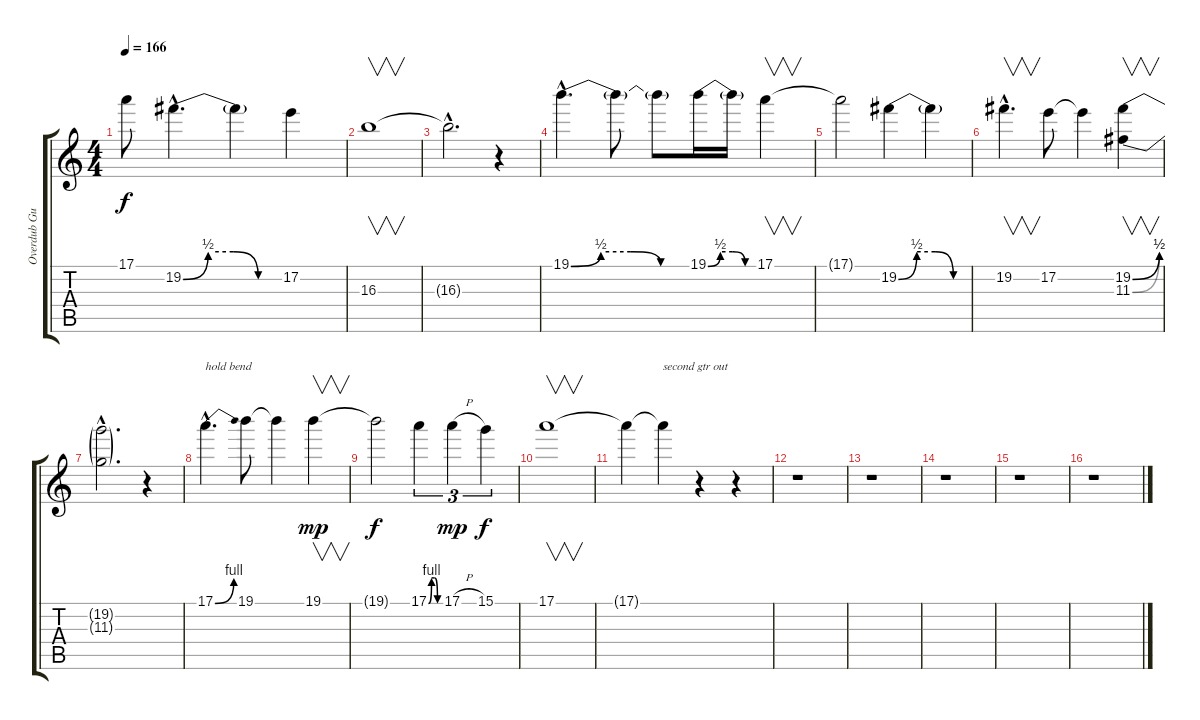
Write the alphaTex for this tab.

\track ("Overdub Guitar" "Overdub Gu") {instrument distortionguitar}
\staff {score tabs}
\tuning (E4 B3 G3 D3 A2 E2) {hide}
\ts (4 4)
\tempo 166
\clef g2
\ks c
17.1{t}.8{dy f} 19.2{be (custom 0 0 15 2 30 2 45 0 60 0) hac}.4{d} 19.2{t}.4 17.2.4 |
16.3.1{v} |
16.3{hac t}.2{d} r.4 |
19.1{be (custom 0 0 15 2 30 2 45 0 60 0) hac}.4{d} 19.1{t}.8 19.1{t}.8 19.1{be (custom 0 0 15 2 30 2 45 0 60 0)}.16 19.1{t}.16 17.1.4{v} |
17.1{t}.2 19.2{be (custom 0 0 15 2 30 2 45 0 60 0)}.4 19.2{t}.4 |
19.2{hac}.4{v d} 17.2.8 17.2{t}.4 (19.2{be (bend 0 0 60 2)} 11.3{be (bend 0 0 60 2)}).4{v} |
(19.2{hac t} 11.3{hac t}).2{d} r.4 |
17.1{be (bend 0 0 60 4) hac}.4{d txt "hold bend"} 19.1.8 19.1{t}.4 19.1.4{v dy mp} |
19.1{t}.2{dy f} 17.1{be (custom 0 0 15 4 30 4 45 0 60 0)}.4{tu (3 2)} 17.1{h}.4{tu (3 2) dy mp} 15.1.4{tu (3 2) dy f} |
17.1.1{v} |
17.1{t}.4 17.1{t}.4{txt "second gtr out"} r.4 r.4 |
r.1 |
r.1 |
r.1 |
r.1 |
r.1
